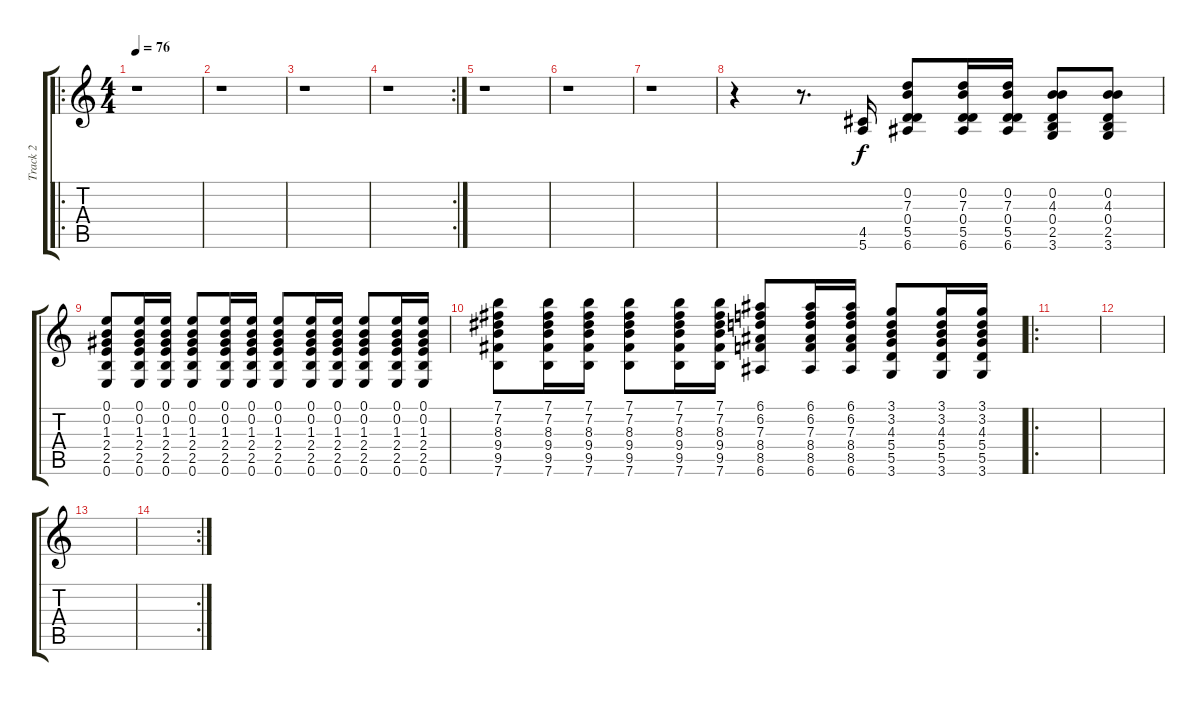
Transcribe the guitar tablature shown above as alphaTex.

\track ("Track 2" "Track 2") {instrument distortionguitar}
\staff {score tabs}
\tuning (E4 B3 G3 D3 A2 E2) {hide}
\ro
\ts (4 4)
\tempo 76
\clef g2
\ks c
r.1{dy f instrument distortionguitar} |
r.1 |
r.1 |
\rc 2
r.1 |
r.1 |
r.1 |
r.1 |
r.4 r.8{d} (4.5 5.6).16 (0.2 7.3 0.4 5.5 6.6).8 (0.2 7.3 0.4 5.5 6.6).16 (0.2 7.3 0.4 5.5 6.6).16 (0.2 4.3 0.4 2.5 3.6).8 (0.2 4.3 0.4 2.5 3.6).8 |
(0.1 0.2 1.3 2.4 2.5 0.6).8 (0.1 0.2 1.3 2.4 2.5 0.6).16 (0.1 0.2 1.3 2.4 2.5 0.6).16 (0.1 0.2 1.3 2.4 2.5 0.6).8 (0.1 0.2 1.3 2.4 2.5 0.6).16 (0.1 0.2 1.3 2.4 2.5 0.6).16 (0.1 0.2 1.3 2.4 2.5 0.6).8 (0.1 0.2 1.3 2.4 2.5 0.6).16 (0.1 0.2 1.3 2.4 2.5 0.6).16 (0.1 0.2 1.3 2.4 2.5 0.6).8 (0.1 0.2 1.3 2.4 2.5 0.6).16 (0.1 0.2 1.3 2.4 2.5 0.6).16 |
(7.1 7.2 8.3 9.4 9.5 7.6).8 (7.1 7.2 8.3 9.4 9.5 7.6).16 (7.1 7.2 8.3 9.4 9.5 7.6).16 (7.1 7.2 8.3 9.4 9.5 7.6).8 (7.1 7.2 8.3 9.4 9.5 7.6).16 (7.1 7.2 8.3 9.4 9.5 7.6).16 (6.1 6.2 7.3 8.4 8.5 6.6).8 (6.1 6.2 7.3 8.4 8.5 6.6).16 (6.1 6.2 7.3 8.4 8.5 6.6).16 (3.1 3.2 4.3 5.4 5.5 3.6).8 (3.1 3.2 4.3 5.4 5.5 3.6).16 (3.1 3.2 4.3 5.4 5.5 3.6).16 |
\ro
|
|
|
\rc 2
